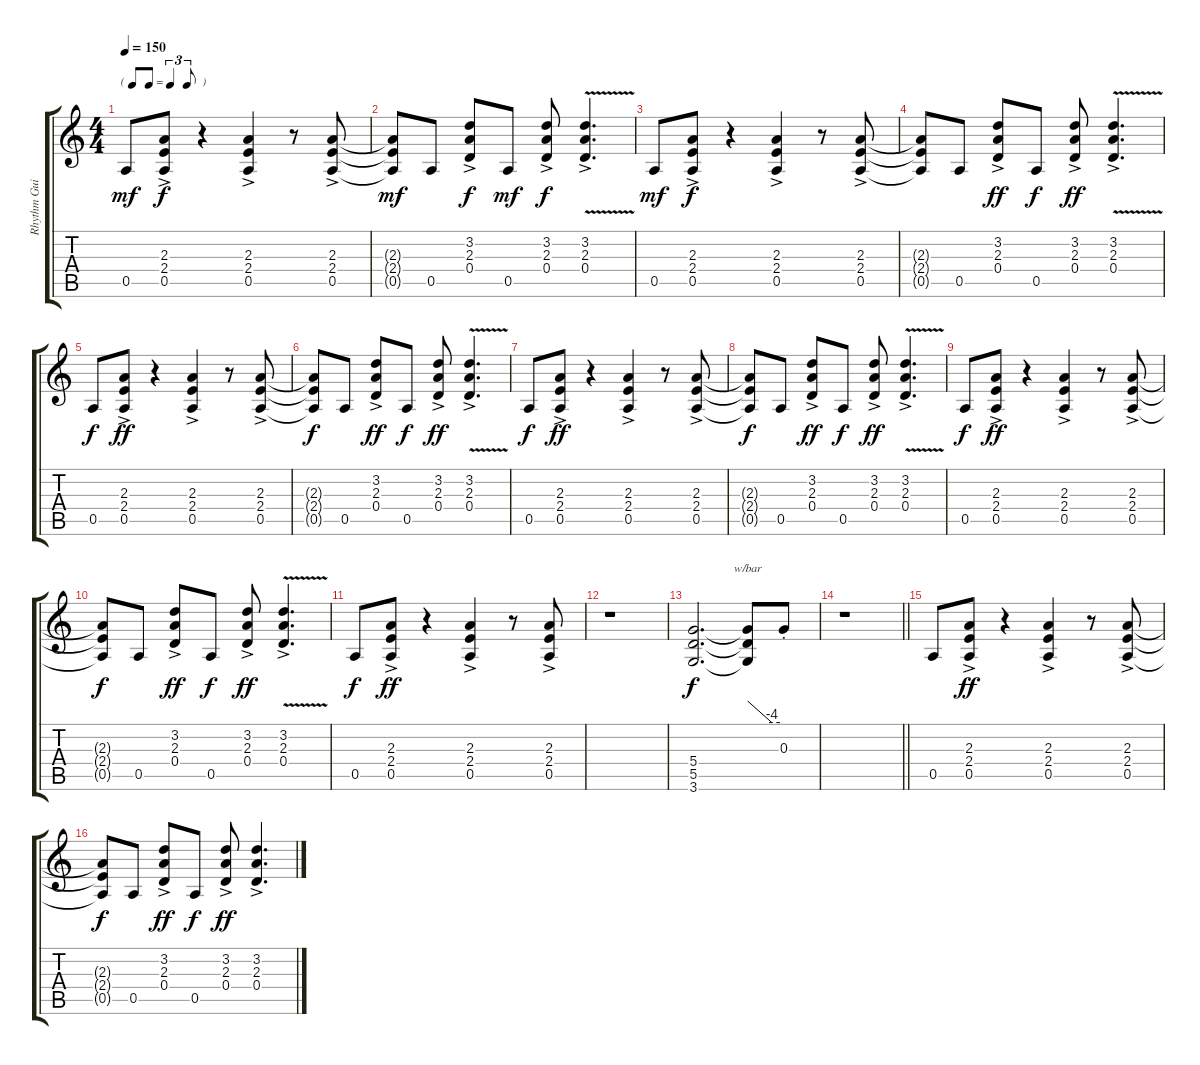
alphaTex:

\track ("Rhythm Guitar - Billy Gibbons" "Rhythm Gui") {instrument distortionguitar}
\staff {score tabs}
\tuning (E4 B3 G3 D3 A2 E2) {hide}
\ts (4 4)
\tf triplet8th
\tempo 150
\clef g2
\ks c
0.5.8{dy mf instrument distortionguitar} (2.3{ac} 2.4{ac} 0.5{ac}).8{dy f} r.4 (2.3{ac} 2.4{ac} 0.5{ac}).4 r.8 (2.3{ac} 2.4{ac} 0.5{ac}).8 |
(2.3{t} 2.4{t} 0.5{t}).8{dy mf} 0.5.8 (3.2{ac} 2.3{ac} 0.4{ac}).8{dy f} 0.5.8{dy mf} (3.2{ac} 2.3{ac} 0.4{ac}).8{dy f} (3.2{v ac} 2.3{v ac} 0.4{v ac}).4{d} |
0.5.8{dy mf} (2.3{ac} 2.4{ac} 0.5{ac}).8{dy f} r.4 (2.3{ac} 2.4{ac} 0.5{ac}).4 r.8 (2.3{ac} 2.4{ac} 0.5{ac}).8 |
(2.3{t} 2.4{t} 0.5{t}).8 0.5.8 (3.2{ac} 2.3{ac} 0.4{ac}).8{dy ff} 0.5.8{dy f} (3.2{ac} 2.3{ac} 0.4{ac}).8{dy ff} (3.2{v ac} 2.3{v ac} 0.4{v ac}).4{d} |
0.5.8{dy f} (2.3{ac} 2.4{ac} 0.5{ac}).8{dy ff} r.4 (2.3{ac} 2.4{ac} 0.5{ac}).4 r.8 (2.3{ac} 2.4{ac} 0.5{ac}).8 |
(2.3{t} 2.4{t} 0.5{t}).8{dy f} 0.5.8 (3.2{ac} 2.3{ac} 0.4{ac}).8{dy ff} 0.5.8{dy f} (3.2{ac} 2.3{ac} 0.4{ac}).8{dy ff} (3.2{v ac} 2.3{v ac} 0.4{v ac}).4{d} |
0.5.8{dy f} (2.3{ac} 2.4{ac} 0.5{ac}).8{dy ff} r.4 (2.3{ac} 2.4{ac} 0.5{ac}).4 r.8 (2.3{ac} 2.4{ac} 0.5{ac}).8 |
(2.3{t} 2.4{t} 0.5{t}).8{dy f} 0.5.8 (3.2{ac} 2.3{ac} 0.4{ac}).8{dy ff} 0.5.8{dy f} (3.2{ac} 2.3{ac} 0.4{ac}).8{dy ff} (3.2{v ac} 2.3{v ac} 0.4{v ac}).4{d} |
0.5.8{dy f} (2.3{ac} 2.4{ac} 0.5{ac}).8{dy ff} r.4 (2.3{ac} 2.4{ac} 0.5{ac}).4 r.8 (2.3{ac} 2.4{ac} 0.5{ac}).8 |
(2.3{t} 2.4{t} 0.5{t}).8{dy f} 0.5.8 (3.2{ac} 2.3{ac} 0.4{ac}).8{dy ff} 0.5.8{dy f} (3.2{ac} 2.3{ac} 0.4{ac}).8{dy ff} (3.2{v ac} 2.3{v ac} 0.4{v ac}).4{d} |
0.5.8{dy f} (2.3{ac} 2.4{ac} 0.5{ac}).8{dy ff} r.4 (2.3{ac} 2.4{ac} 0.5{ac}).4 r.8 (2.3{ac} 2.4{ac} 0.5{ac}).8 |
r.1 |
(5.4 5.5 3.6).2{d dy f} (5.4{t} 5.5{t} 3.6{t}).8{tbe (custom default 0 0 45 -16 60 -16)} 0.3{st}.8 |
\barLineRight lightlight
r.1 |
0.5.8 (2.3{ac} 2.4{ac} 0.5{ac}).8{dy ff} r.4 (2.3{ac} 2.4{ac} 0.5{ac}).4 r.8 (2.3{ac} 2.4{ac} 0.5{ac}).8 |
(2.3{t} 2.4{t} 0.5{t}).8{dy f} 0.5.8 (3.2{ac} 2.3{ac} 0.4{ac}).8{dy ff} 0.5.8{dy f} (3.2{ac} 2.3{ac} 0.4{ac}).8{dy ff} (3.2{ac} 2.3{ac} 0.4{ac}).4{d}
